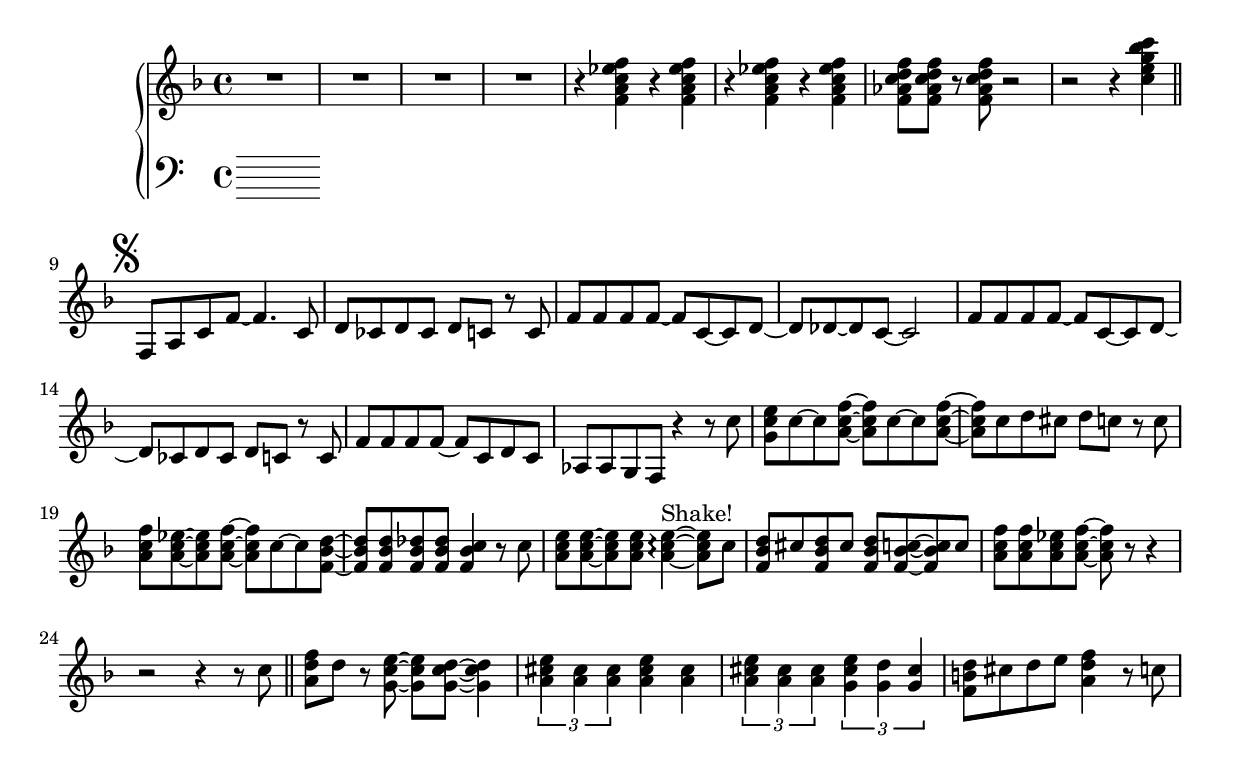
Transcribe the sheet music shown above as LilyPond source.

				% Government Man
\version "2.18.2"

\score {
  \relative c' {
      \new PianoStaff = "piano" <<
      \new Staff = "upper" {
	
				% Intro vamp
	\clef treble
	\key f \major
	R1 R1 R1 R1 |
	\repeat unfold 4 {r4 <f a c ees f>}
	<f aes c d f>8 <f aes c d f> r <f aes c d f> r2 |
	r2 r4 <c' e g bes c> \bar "||"
	\mark \markup { \musicglyph #"scripts.segno" }
	f,,8 a c f~ f4. c8 | % Hey everyone! To-
	d8 ces d ces d c r c | % -day is kind of special. I've
	f8 f f f~ f c~ c d~ | % had all the fun a guy
	d des~ des c~ c2 |    % can have
	f8 f f f~ f c~ c d~ | % Time to say by to work
	d ces d ces d c r c | % as I have known it. For
	f8 f f f~ f c d c | % thirty-two years I've been a
	aes aes g f r4 r8 c'' | % government man. The
	<g c e>8 c~ c <a c f>~ <a c f> c~ c <a c f> ~ | % Dr. called, he said
	<a c f> c d cis d c r c | % I need vacation. My
	<a c f>8 <a c ees>~ <a c ees> <a c f>~ % friends all called
	<a c f> c~ c <f, bes d>~ | % they said
	<f bes d> <f bes d> <f bes des> <f bes des> % come play with
	<f bes c>4 r8 c' | % me. The
	<a c e>8 <a c e>~ <a c e> % fish are
	<a c e> <a c e>4~\arpeggio ^\markup{"Shake!"} <a c e>8 % calling
	c8 | % come
	<f, bes d> cis' <f, bes d> cis' % catch me in the
	<f, bes d> <f bes c>8~ <f bes c> c' | % ocean, the
	<a c f> <a c f> <a c ees> <a c f>~ <a c f> % mountains they call...
	r8 r4 | r2 r4 r8 c \bar "||" % (come up to hike and ski). I

				% Bridge
	<a d f> d r8 <g, c e>~ <g c e> % wont' write songs
	<g c d>~ <g c d>4 | % I
	\tuplet 3/2 {<a cis e> <a cis> <a cis>} % won't be a
	<a cis e>4 <a cis> | % judge but
	\tuplet 3/2 {<a cis e> <a cis> <a cis>} % semi-re-
	\tuplet 3/2 {<g cis e> <g d'> <g cis>} %-tirement will
	<f b d>8 cis' d e <a, d f>4 r8 c % give me time to fudge! The
	
	}
      
      \new Staff = "lower" {
        \clef "bass"
	}
    >>
      
    }
  }